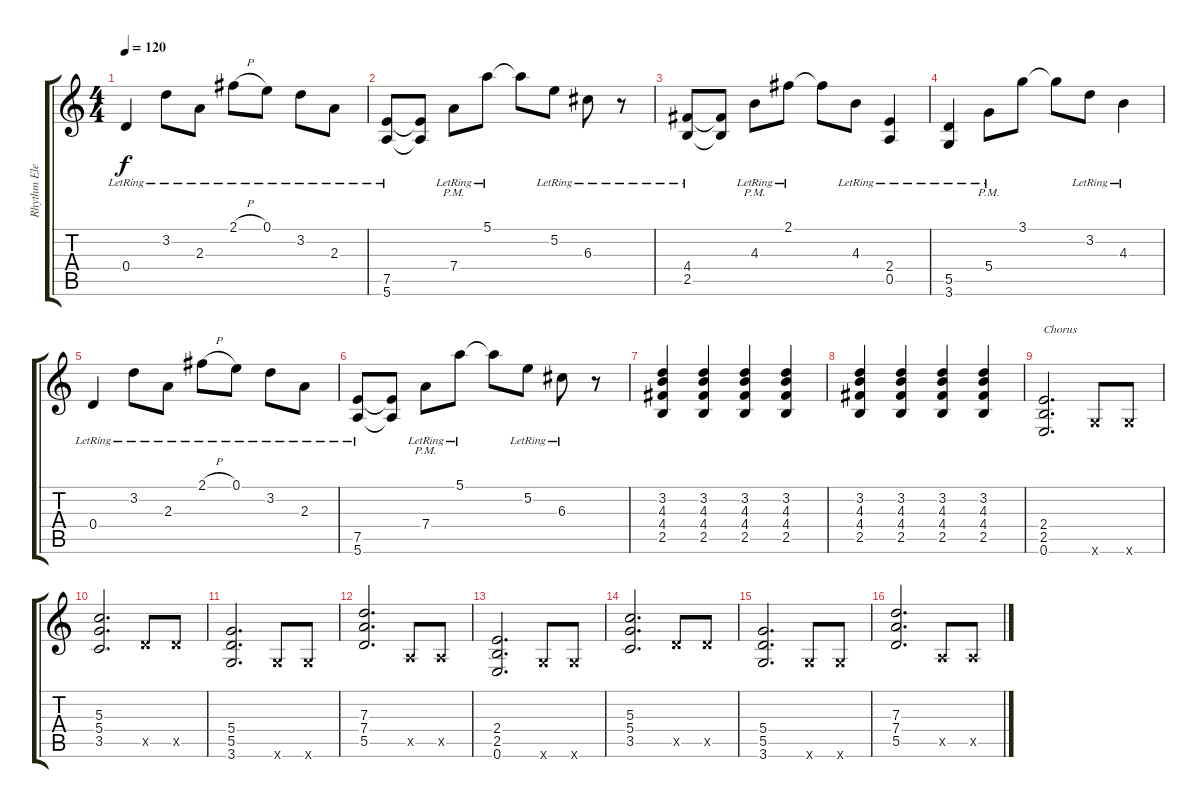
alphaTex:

\track ("Rhythm Elect" "Rhythm Ele") {instrument distortionguitar}
\staff {score tabs}
\tuning (E4 B3 G3 D3 A2 E2) {hide}
\ts (4 4)
\tempo 120
\clef g2
\ks c
0.4{lr}.4{dy f} 3.2{lr}.8 2.3{lr}.8 2.1{h lr}.8 0.1{lr}.8 3.2{lr}.8 2.3{lr}.8 |
(7.5 5.6{lr}).8 (7.5{t} 5.6{t}).8 7.4{pm lr}.8 5.1{lr}.8 5.1{t}.8 5.2{lr}.8 6.3{lr}.8 r.8 |
(4.4 2.5{lr}).8 (4.4{t} 2.5{t}).8 4.3{pm lr}.8 2.1{lr}.8 2.1{t}.8 4.3{lr}.8 (2.4 0.5{lr}).4 |
(5.5 3.6{lr}).4 5.4{pm lr}.8 3.1.8 3.1{t}.8 3.2{lr}.8 4.3{lr}.4 |
0.4{lr}.4 3.2{lr}.8 2.3{lr}.8 2.1{h lr}.8 0.1{lr}.8 3.2{lr}.8 2.3{lr}.8 |
(7.5 5.6{lr}).8 (7.5{t} 5.6{t}).8 7.4{pm lr}.8 5.1{lr}.8 5.1{t}.8 5.2{lr}.8 6.3{lr}.8 r.8 |
(3.2 4.3 4.4 2.5).4 (3.2 4.3 4.4 2.5).4 (3.2 4.3 4.4 2.5).4 (3.2 4.3 4.4 2.5).4 |
(3.2 4.3 4.4 2.5).4 (3.2 4.3 4.4 2.5).4 (3.2 4.3 4.4 2.5).4 (3.2 4.3 4.4 2.5).4 |
(2.4 2.5 0.6).2{d txt "Chorus"} 3.6{x}.8 3.6{x}.8 |
(5.3 5.4 3.5).2{d} 5.5{x}.8 5.5{x}.8 |
(5.4 5.5 3.6).2{d} 3.6{x}.8 3.6{x}.8 |
(7.3 7.4 5.5).2{d} 0.5{x}.8 0.5{x}.8 |
(2.4 2.5 0.6).2{d} 3.6{x}.8 3.6{x}.8 |
(5.3 5.4 3.5).2{d} 5.5{x}.8 5.5{x}.8 |
(5.4 5.5 3.6).2{d} 3.6{x}.8 3.6{x}.8 |
(7.3 7.4 5.5).2{d} 0.5{x}.8 0.5{x}.8
